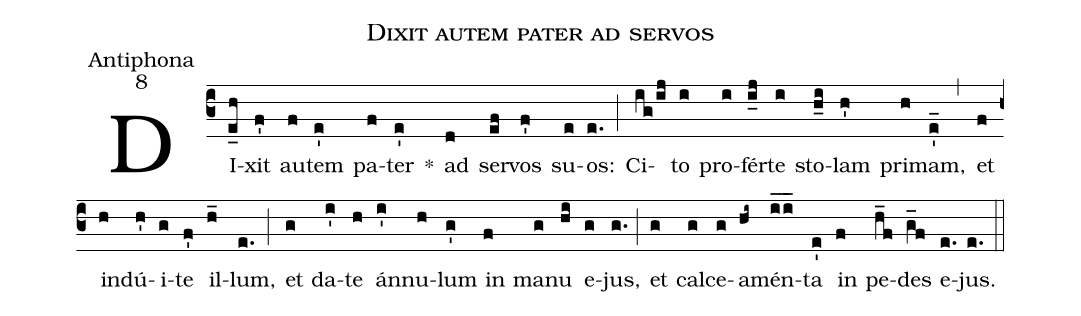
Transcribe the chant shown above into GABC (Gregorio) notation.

name:Dixit autem pater ad servos;
office-part:Antiphona;
mode:8;
%%
(c3) DI(e_h)xit(f') au(f)tem(e') pa(f)ter(e') *() ad(d) ser(ef)vos(f') su(e)os:(e.) (;) Ci(ig/ij)to(i) pro(i)fér(i_j)te(i) sto(h_i)lam(h') pri(h)mam,(e'_) (,) et(f) in(h)dú(h')i(g)te(f') il(h_)lum,(e.) (;) et(g) da(i')te(h) án(i')nu(h)lum(g') in(f) ma(g)nu(hi) e(g)jus,(g.) (;) et(g) cal(g)ce(g)a(hi~)mén(i_/i_)ta(e') in(f) pe(h_f)des(g_f) e(e.)jus.(e.) (::)
